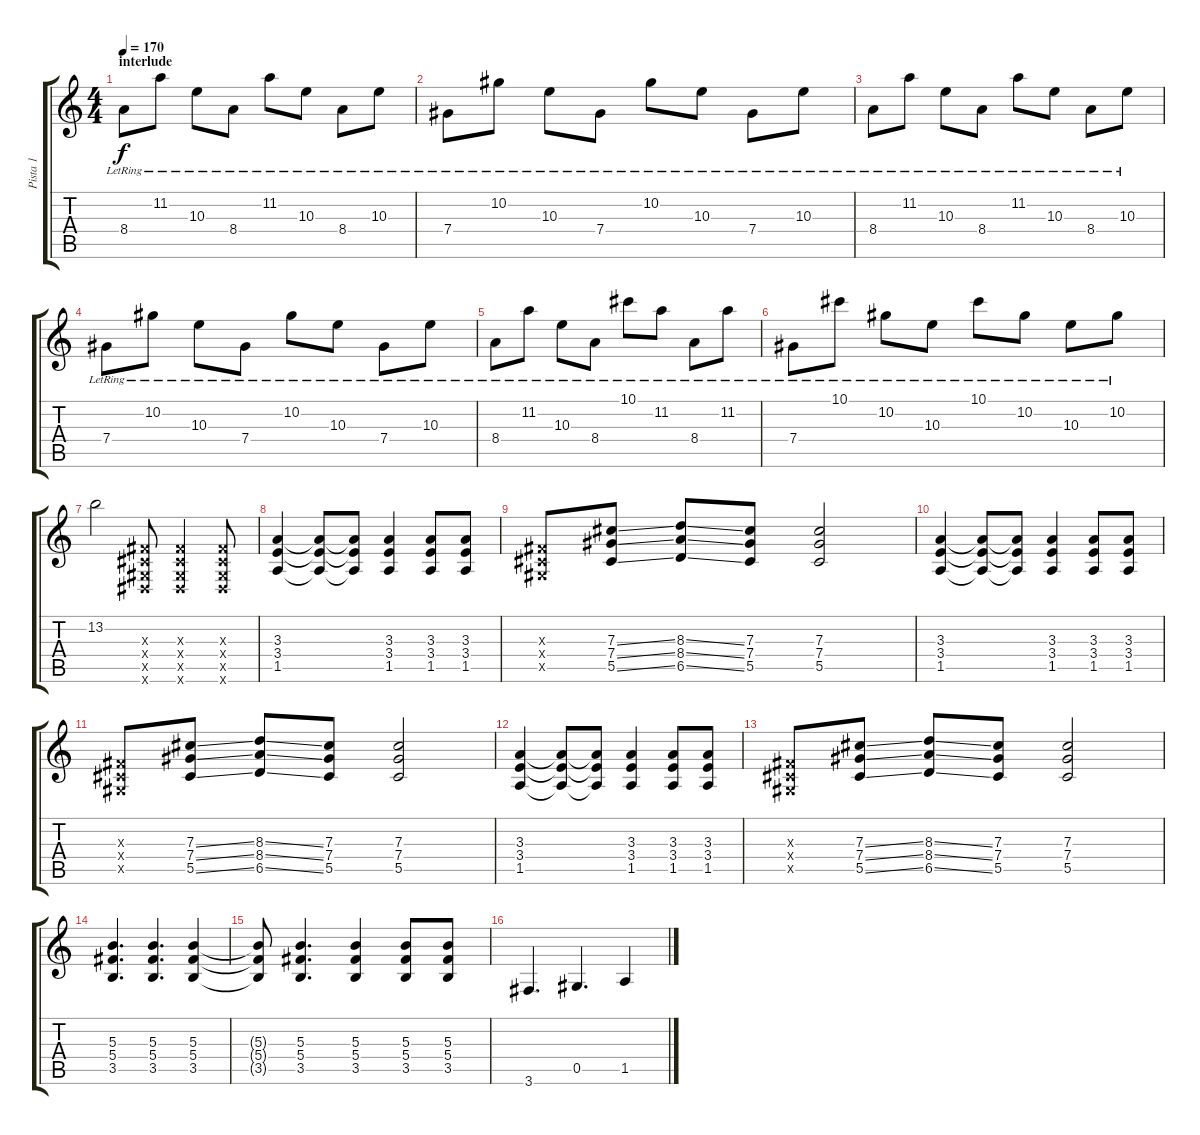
\track ("Pista 1" "Pista 1") {instrument distortionguitar}
\staff {score tabs}
\tuning (Eb4 Bb3 Gb3 Db3 Ab2 Eb2) {hide}
\ts (4 4)
\section ("" "interlude")
\tempo 170
\clef g2
\ks c
8.4{lr}.8{dy f instrument electricguitarjazz} 11.2{lr}.8 10.3{lr}.8 8.4{lr}.8 11.2{lr}.8 10.3{lr}.8 8.4{lr}.8 10.3{lr}.8 |
7.4{lr}.8{instrument electricguitarjazz} 10.2{lr}.8 10.3{lr}.8 7.4{lr}.8 10.2{lr}.8 10.3{lr}.8 7.4{lr}.8 10.3{lr}.8 |
8.4{lr}.8{instrument electricguitarjazz} 11.2{lr}.8 10.3{lr}.8 8.4{lr}.8 11.2{lr}.8 10.3{lr}.8 8.4{lr}.8 10.3{lr}.8 |
7.4{lr}.8{instrument electricguitarjazz} 10.2{lr}.8 10.3{lr}.8 7.4{lr}.8 10.2{lr}.8 10.3{lr}.8 7.4{lr}.8 10.3{lr}.8 |
8.4{lr}.8 11.2{lr}.8 10.3{lr}.8 8.4{lr}.8 10.1{lr}.8 11.2{lr}.8 8.4{lr}.8 11.2{lr}.8 |
7.4{lr}.8 10.1{lr}.8 10.2{lr}.8 10.3{lr}.8 10.1{lr}.8 10.2{lr}.8 10.3{lr}.8 10.2{lr}.8 |
13.2.2 (0.3{x} 0.4{x} 0.5{x} 0.6{x}).8{instrument overdrivenguitar} (0.3{x} 0.4{x} 0.5{x} 0.6{x}).4 (0.3{x} 0.4{x} 0.5{x} 0.6{x}).8 |
(3.3 3.4 1.5).4 (3.3{t} 3.4{t} 1.5{t}).8 (3.3{t} 3.4{t} 1.5{t}).8 (3.3 3.4 1.5).4 (3.3 3.4 1.5).8 (3.3 3.4 1.5).8 |
(0.3{x} 0.4{x} 0.5{x}).8 (7.3{ss} 7.4{ss} 5.5{ss}).8 (8.3{ss} 8.4{ss} 6.5{ss}).8 (7.3 7.4 5.5).8 (7.3 7.4 5.5).2 |
(3.3 3.4 1.5).4 (3.3{t} 3.4{t} 1.5{t}).8 (3.3{t} 3.4{t} 1.5{t}).8 (3.3 3.4 1.5).4 (3.3 3.4 1.5).8 (3.3 3.4 1.5).8 |
(0.3{x} 0.4{x} 0.5{x}).8 (7.3{ss} 7.4{ss} 5.5{ss}).8 (8.3{ss} 8.4{ss} 6.5{ss}).8 (7.3 7.4 5.5).8 (7.3 7.4 5.5).2 |
(3.3 3.4 1.5).4 (3.3{t} 3.4{t} 1.5{t}).8 (3.3{t} 3.4{t} 1.5{t}).8 (3.3 3.4 1.5).4 (3.3 3.4 1.5).8 (3.3 3.4 1.5).8 |
(0.3{x} 0.4{x} 0.5{x}).8 (7.3{ss} 7.4{ss} 5.5{ss}).8 (8.3{ss} 8.4{ss} 6.5{ss}).8 (7.3 7.4 5.5).8 (7.3 7.4 5.5).2 |
(5.3 5.4 3.5).4{d} (5.3 5.4 3.5).4{d} (5.3 5.4 3.5).4 |
(5.3{t} 5.4{t} 3.5{t}).8 (5.3 5.4 3.5).4{d} (5.3 5.4 3.5).4 (5.3 5.4 3.5).8 (5.3 5.4 3.5).8 |
3.6.4{d} 0.5.4{d} 1.5.4
